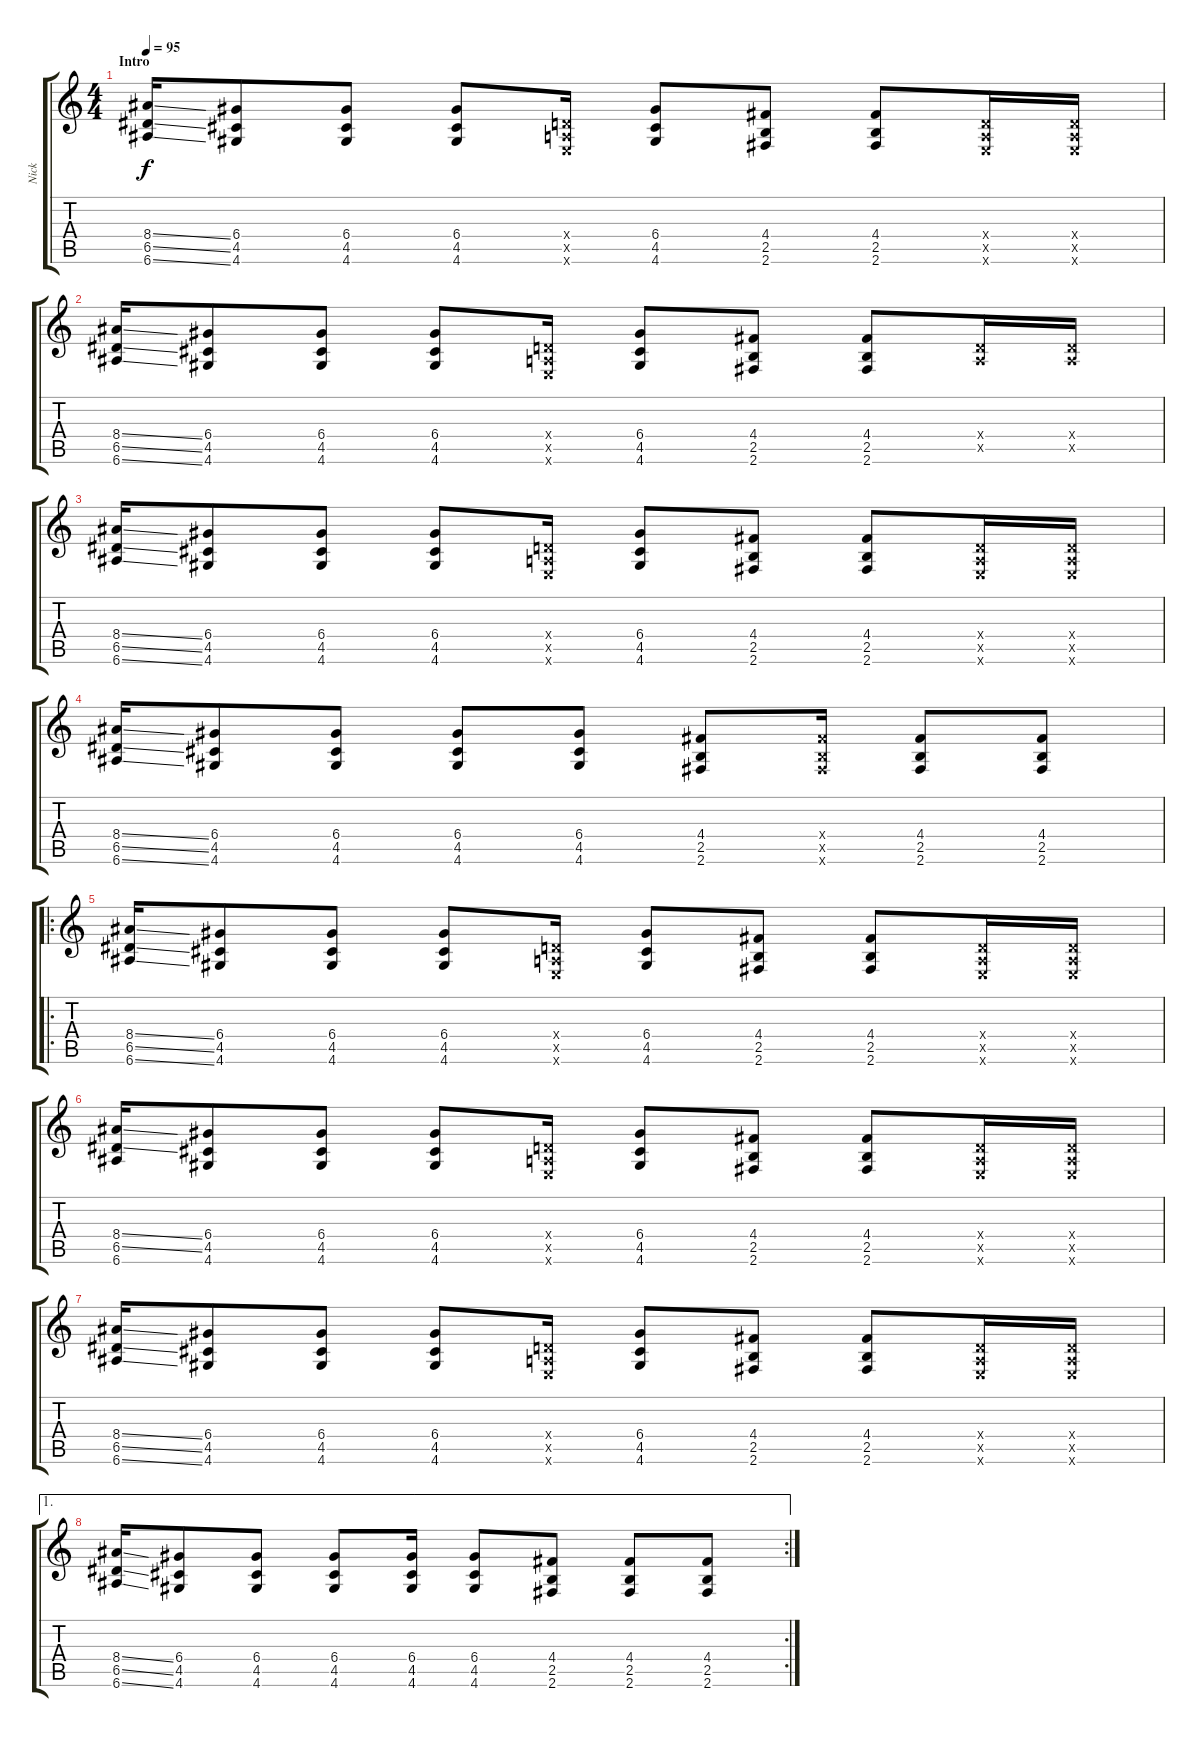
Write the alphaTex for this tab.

\track ("Nick" "Nick") {instrument distortionguitar}
\staff {score tabs}
\tuning (E4 B3 G3 D3 A2 E2) {hide}
\ts (4 4)
\section ("" "Intro")
\tempo 95
\clef g2
\ks c
(8.4{ss} 6.5{ss} 6.6{ss}).16{dy f volume 10 instrument distortionguitar} (6.4 4.5 4.6).8 (6.4 4.5 4.6).8 (6.4 4.5 4.6).8 (0.4{x} 0.5{x} 0.6{x}).16 (6.4 4.5 4.6).8 (4.4 2.5 2.6).8 (4.4 2.5 2.6).8 (0.4{x} 0.5{x} 0.6{x}).16 (0.4{x} 0.5{x} 0.6{x}).16 |
(8.4{ss} 6.5{ss} 6.6{ss}).16 (6.4 4.5 4.6).8 (6.4 4.5 4.6).8 (6.4 4.5 4.6).8 (0.4{x} 0.5{x} 0.6{x}).16 (6.4 4.5 4.6).8 (4.4 2.5 2.6).8 (4.4 2.5 2.6).8 (0.4{x} 0.5{x}).16 (0.4{x} 0.5{x}).16 |
(8.4{ss} 6.5{ss} 6.6{ss}).16 (6.4 4.5 4.6).8 (6.4 4.5 4.6).8 (6.4 4.5 4.6).8 (0.4{x} 0.5{x} 0.6{x}).16 (6.4 4.5 4.6).8 (4.4 2.5 2.6).8 (4.4 2.5 2.6).8 (0.4{x} 0.5{x} 0.6{x}).16 (0.4{x} 0.5{x} 0.6{x}).16 |
(8.4{ss} 6.5{ss} 6.6{ss}).16 (6.4 4.5 4.6).8 (6.4 4.5 4.6).8 (6.4 4.5 4.6).8 (6.4 4.5 4.6).8 (4.4 2.5 2.6).8 (4.4{x} 2.5{x} 2.6{x}).16 (4.4 2.5 2.6).8 (4.4 2.5 2.6).8 |
\ro
(8.4{ss} 6.5{ss} 6.6{ss}).16 (6.4 4.5 4.6).8 (6.4 4.5 4.6).8 (6.4 4.5 4.6).8 (0.4{x} 0.5{x} 0.6{x}).16 (6.4 4.5 4.6).8 (4.4 2.5 2.6).8 (4.4 2.5 2.6).8 (0.4{x} 0.5{x} 0.6{x}).16 (0.4{x} 0.5{x} 0.6{x}).16 |
(8.4{ss} 6.5{ss} 6.6).16 (6.4 4.5 4.6).8 (6.4 4.5 4.6).8 (6.4 4.5 4.6).8 (0.4{x} 0.5{x} 0.6{x}).16 (6.4 4.5 4.6).8 (4.4 2.5 2.6).8 (4.4 2.5 2.6).8 (0.4{x} 0.5{x} 0.6{x}).16 (0.4{x} 0.5{x} 0.6{x}).16 |
(8.4{ss} 6.5{ss} 6.6{ss}).16 (6.4 4.5 4.6).8 (6.4 4.5 4.6).8 (6.4 4.5 4.6).8 (0.4{x} 0.5{x} 0.6{x}).16 (6.4 4.5 4.6).8 (4.4 2.5 2.6).8 (4.4 2.5 2.6).8 (0.4{x} 0.5{x} 0.6{x}).16 (0.4{x} 0.5{x} 0.6{x}).16 |
\ae 1
\rc 2
(8.4{ss} 6.5{ss} 6.6{ss}).16 (6.4 4.5 4.6).8 (6.4 4.5 4.6).8 (6.4 4.5 4.6).8 (6.4 4.5 4.6).16 (6.4 4.5 4.6).8 (4.4 2.5 2.6).8 (4.4 2.5 2.6).8 (4.4 2.5 2.6).8
